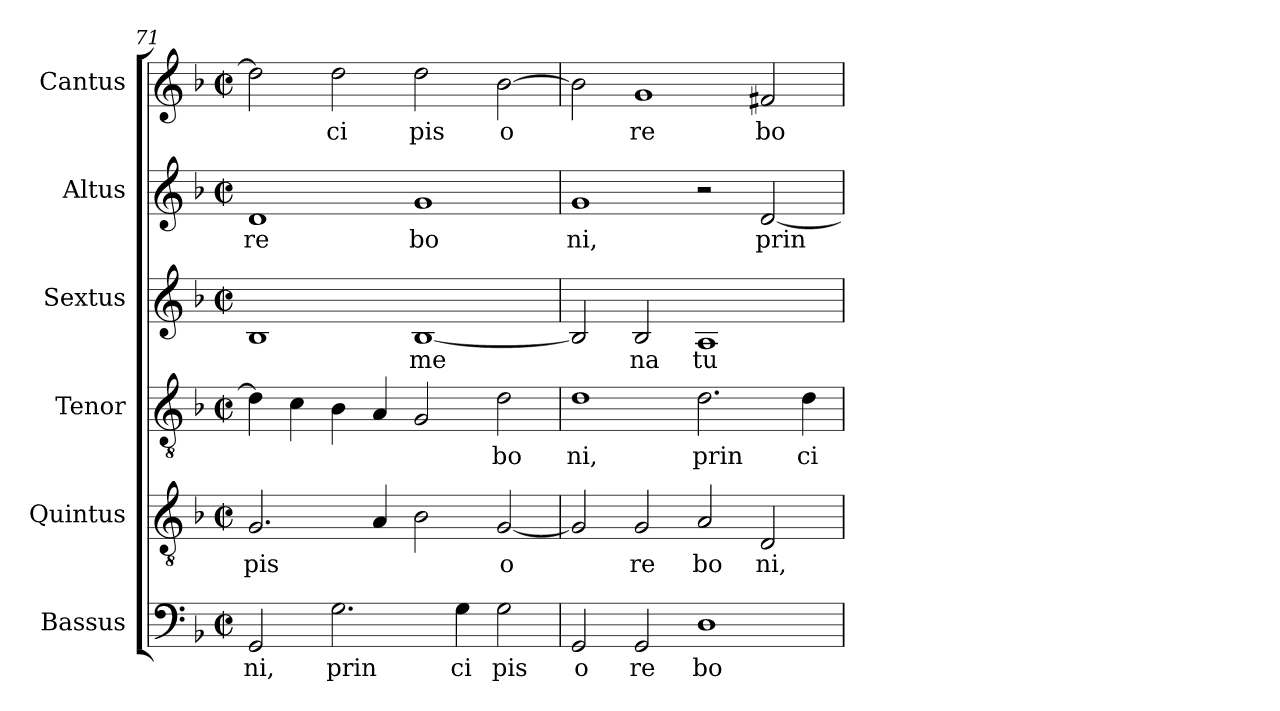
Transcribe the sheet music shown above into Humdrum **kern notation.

**kern	**text	**kern	**text	**kern	**text	**kern	**text	**kern	**text	**kern	**text
*part6	*part6	*part5	*part5	*part4	*part4	*part3	*part3	*part2	*part2	*part1	*part1
*staff6	*staff6	*staff5	*staff5	*staff4	*staff4	*staff3	*staff3	*staff2	*staff2	*staff1	*staff1
*I"Bassus	*	*I"Quintus	*	*I"Tenor	*	*I"Sextus	*	*I"Altus	*	*I"Cantus	*
!!LO:PB:g=z
*clefF4	*	*clefGv2	*	*clefGv2	*	*clefG2	*	*clefG2	*	*clefG2	*
*k[b-]	*	*k[b-]	*	*k[b-]	*	*k[b-]	*	*k[b-]	*	*k[b-]	*
*F:	*	*F:	*	*F:	*	*F:	*	*F:	*	*F:	*
*M2/2	*	*M2/2	*	*M2/2	*	*M2/2	*	*M2/2	*	*M2/2	*
*met(c|)	*	*met(c|)	*	*met(c|)	*	*met(c|)	*	*met(c|)	*	*met(c|)	*
=71	=71	=71	=71	=71	=71	=71	=71	=71	=71	=71	=71
!	!LO:LY:b:cj	!	!LO:LY:b:cj	!	!LO:LY:b:cj	!	!LO:LY:b:cj	!	!LO:LY:b:cj	!	!LO:LY:b:cj
2GG/	ni,	2.G/	-pis	4d\]	.	1B-	--	1d	-re	2dd\]	.
!	!	!	!	!	!LO:LY:b:cj	!	!	!	!	!	!
.	.	.	.	4c\	.	.	.	.	.	.	.
!	!LO:LY:b:cj	!	!	!	!LO:LY:b:cj	!	!	!	!	!	!LO:LY:b:cj
2.G\	prin	.	.	4B-\	.	.	.	.	.	2dd\	ci
!	!	!	!LO:LY:b:cj	!	!LO:LY:b:cj	!	!	!	!	!	!
.	.	4A/	.	4A/	.	.	.	.	.	.	.
!	!	!	!LO:LY:b:cj	!	!LO:LY:b:cj	!	!LO:LY:b:cj	!	!LO:LY:b:cj	!	!LO:LY:b:cj
.	.	2B-\	.	2G/	.	[<1B-	-me	1g	bo	2dd\	pis
!	!LO:LY:b:cj	!	!	!	!	!	!	!	!	!	!
4G\	ci	.	.	.	.	.	.	.	.	.	.
!	!LO:LY:b:cj	!	!LO:LY:b:cj	!	!LO:LY:b:cj	!	!	!	!	!	!LO:LY:b:cj
2G\	pis	[<2G/	o	2d\	bo	.	.	.	.	[>2b-\	o
=72	=72	=72	=72	=72	=72	=72	=72	=72	=72	=72	=72
!	!LO:LY:b:cj	!	!LO:LY:b:cj	!	!LO:LY:b:cj	!	!LO:LY:b:cj	!	!LO:LY:b:cj	!	!LO:LY:b:cj
2GG/	o	2G/]	.	1d	ni,	2B-/]	.	1g	ni,	2b-\]	.
!	!LO:LY:b:cj	!	!LO:LY:b:cj	!	!	!	!LO:LY:b:cj	!	!	!	!LO:LY:b:cj
2GG/	re	2G/	re	.	.	2B-/	na	.	.	1g	re
!	!LO:LY:b:cj	!	!LO:LY:b:cj	!	!LO:LY:b:cj	!	!LO:LY:b:cj	!	!	!	!
1D	bo	2A/	bo	2.d\	prin	1A	tu	2r	.	.	.
!	!	!	!LO:LY:b:cj	!	!	!	!	!	!LO:LY:b:cj	!	!LO:LY:b:cj
.	.	2D/	ni,	.	.	.	.	[<2d/	prin	2f#/	bo
!	!	!	!	!	!LO:LY:b:cj	!	!	!	!	!	!
.	.	.	.	4d\	ci	.	.	.	.	.	.
=	=	=	=	=	=	=	=	=	=	=	=
*-	*-	*-	*-	*-	*-	*-	*-	*-	*-	*-	*-
